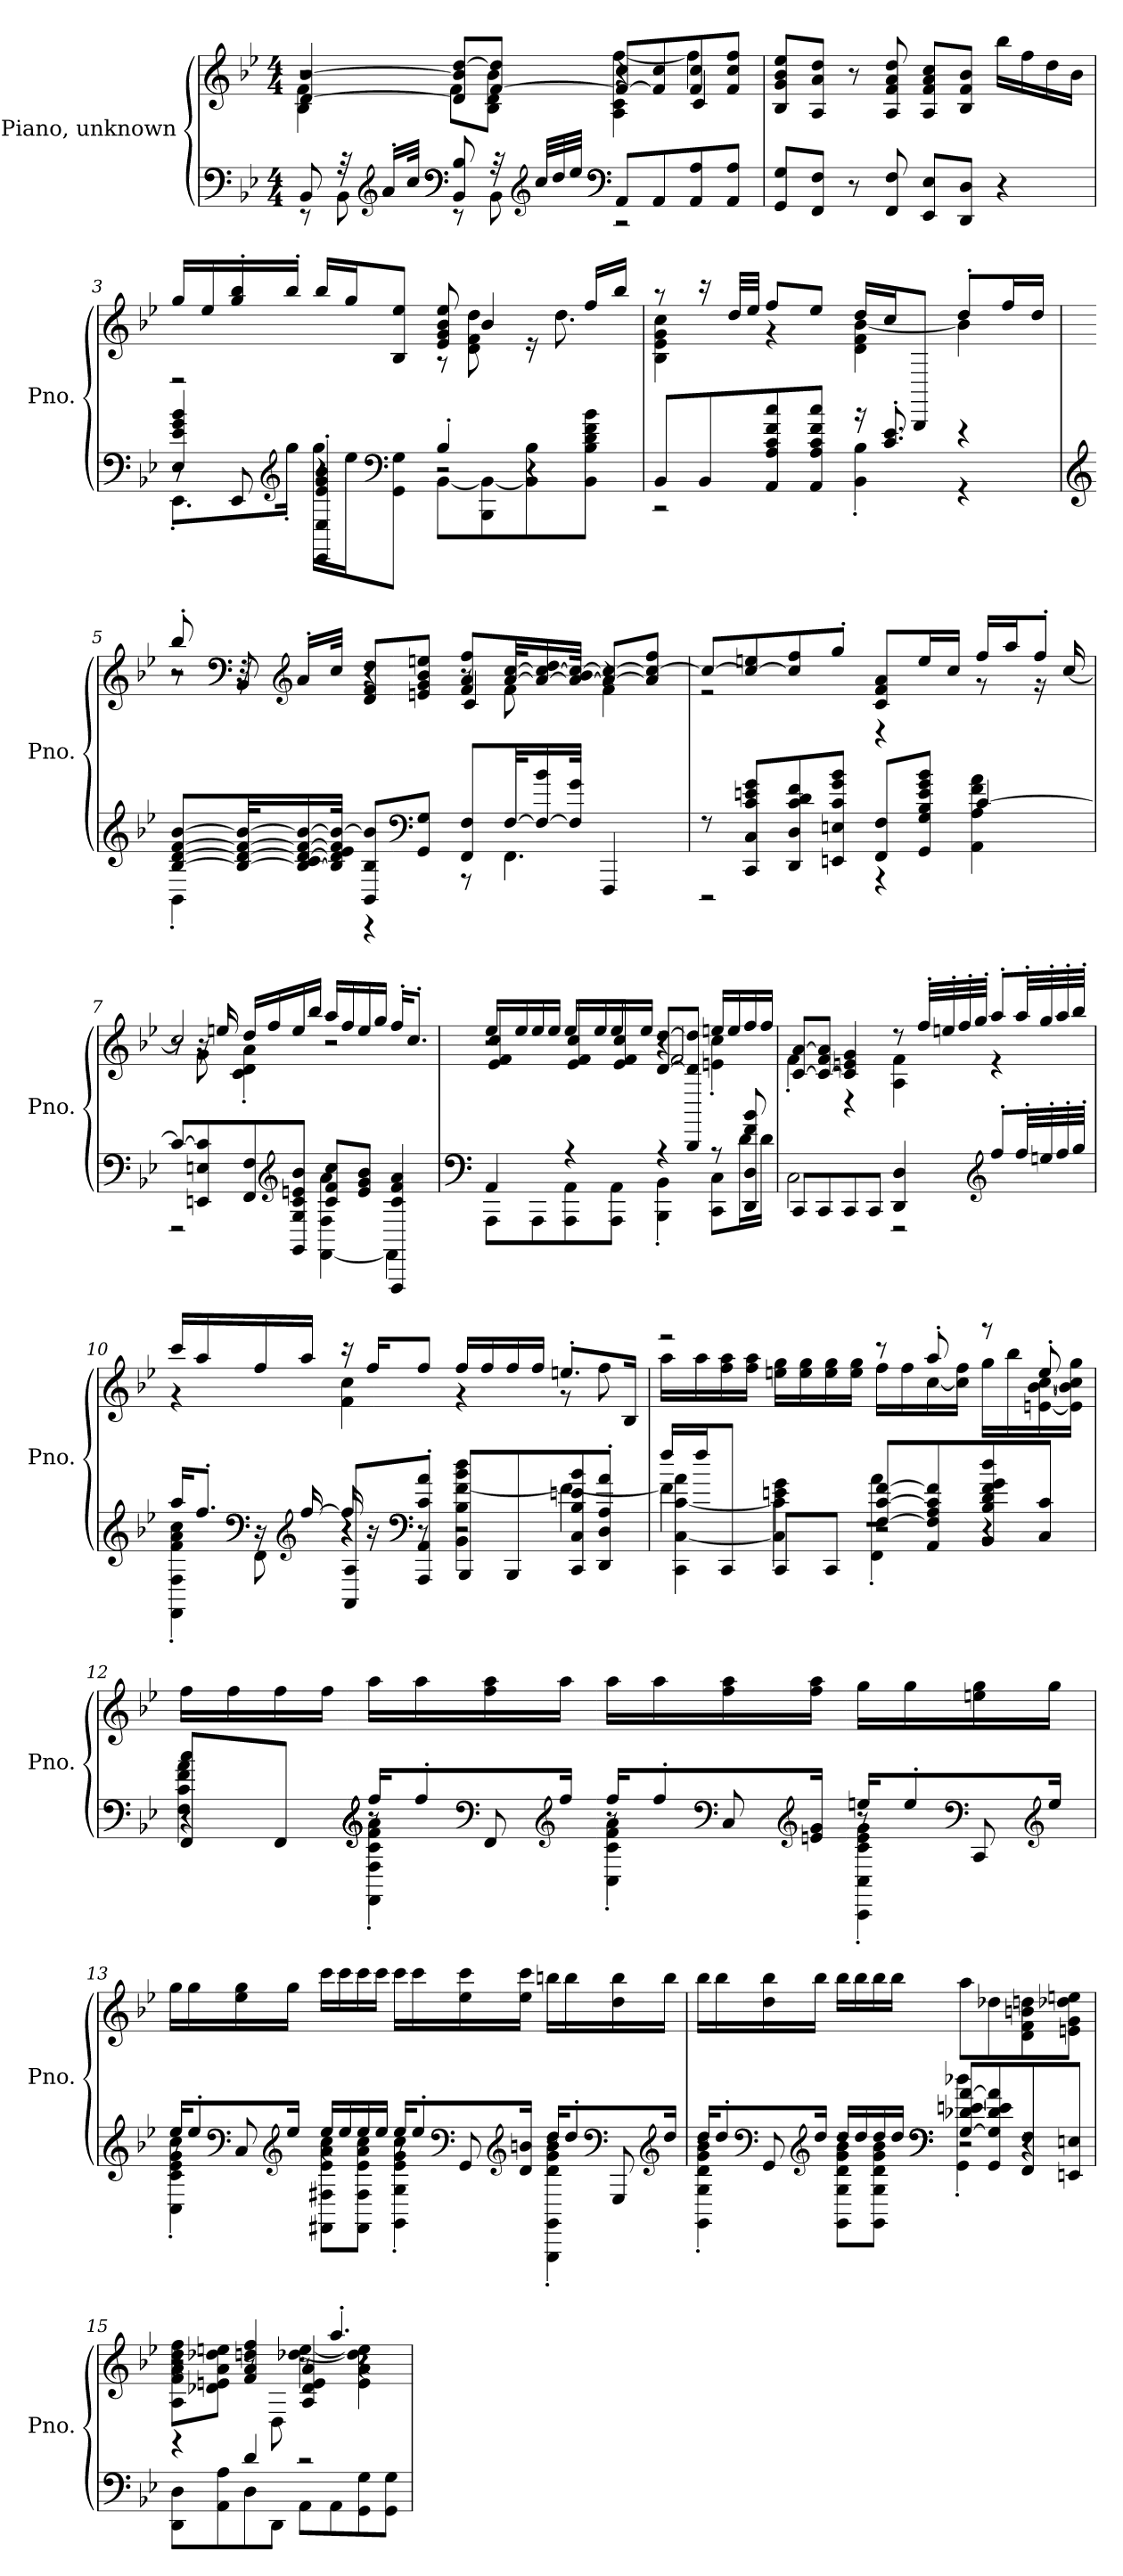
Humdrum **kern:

**kern	**kern
*part1	*part1
*staff2	*staff1
*I"Piano, unknown	*
*I'Pno.	*
*clefF4	*clefG2
*k[b-e-]	*k[b-e-]
*M4/4	*M4/4
*MM120	*MM120
=1	=1
*^	*^
*	*	*	*^
8BB-/	8r	[4d/ [4b-/	4B-\ 4f\	2r
32r	8BB-\	.	.	.
*clefG2	*	*	*	*
16a'/LL	.	.	.	.
32cc/JJk	.	.	.	.
*clefF4	*	*	*	*
8BB-/ 8B-/	8r	8d/] 8b-/] [8dd/L	8f\L	.
32r	8BB-\	[8f/ 8dd/]J	8B-\ 8d\ 8b-\J	.
*clefG2	*	*	*	*
32cc/LLL	.	.	.	.
32dd/	.	.	.	.
32ee-/JJJ	.	.	.	.
*clefF4	*	*	*	*
8AA/L	2r	8f/_ 8cc/L	4A\ 4c\ [4ff\	4r
8AA/	.	8f/] 8cc/	.	.
8AA/ 8A/	.	8f/ 8cc/	4ff\]	4c/
8AA/ 8A/J	.	8f/ 8cc/ 8ff/J	.	.
*v	*v	*	*	*
*	*v	*v	*v
=2	=2
8GG/ 8G/L	8B-/ 8g/ 8b-/ 8ee-/L
8FF/ 8F/J	8A/ 8a/ 8dd/J
8r	8r
8FF/ 8F/	8A/ 8f/ 8a/ 8dd/
8EE-/ 8E-/L	8A/ 8f/ 8a/ 8cc/L
8DD/ 8D/J	8B-/ 8f/ 8b-/J
4r	16bb-\LL
.	16ff\
.	16dd\
.	16b-\JJ
!!LO:LB:g=z
=3	=3
*^	*^
*	*^	*	*
4E-/ 4e-/ 4g/ 4b-/	8.EE-'\L	8r	16gg/LL	2r
.	.	.	16ee-/	.
.	.	8EE-/	16gg/' 16bb-/'	.
*clefG2	*	*	*	*
.	16gg'\Jk	.	16bb-'/JJ	.
4EE-/' 4E-/' 4e-/' 4g/' 4b-/'	16gg\LL	4r	16bb-/LL	.
.	16ee-\J	.	16gg/J	.
*clefF4	*	*	*	*
.	8GG\ 8G\J	.	8B-/ 8ee-/J	.
4B-'/	[8BB-\L	2r	8e-/ 8g/ 8b-/ 8ee-/	8r
.	8BBB-\ 8BB-\_	.	4b-/	8d\ 8f\ 8dd\
4r	8BB-\] 8B-\	.	.	16r
.	.	.	.	8.dd\
.	8BB-\ 8B-\ 8d\ 8f\ 8b-\J	.	16ff/LL	.
.	.	.	16bb-/JJ	.
*	*v	*v	*	*
=4	=4	=4	=4
8BB-/L	2r	8r	4B-\ 4e-\ 4g\ 4cc\
8BB-/	.	16r	.
.	.	32dd/LLL	.
.	.	32ee-/JJJ	.
8AA/ 8A/ 8c/ 8f/ 8cc/	.	8ff/L	4r
8AA/ 8A/ 8c/ 8f/ 8cc/J	.	8ee-/J	.
16r	4BB-\' 4B-\'	16dd/LL	4d\ 4f\ [4b-\
8.c/' 8.e-/'	.	16cc/J	.
.	.	8BBB-/J	.
4r	4r	8dd'/L	4b-\]
.	.	16ff/L	.
.	.	16dd/JJ	.
*	*	*v	*v
!!LO:LB:g=z
=5	=5	=5
*clefG2	*	*
*	*	*^
*	*	*	*^
[8B-/ [8d/ [8f/ [8b-/L	4BB-'\	8bb-'/	2r	8r
*	*	*clefF4	*	*
32B-/_ 32d/_ 32f/_ 32b-/_KL	.	32r	.	8BB-/
*	*	*clefG2	*	*
16B-/_ 16c/ 16d/_ 16f/_ 16b-/_	.	16a'/LL	.	.
32B-/] 32d/] 32e-/ 32f/] 32b-/_JJk	.	32cc/JJk	.	.
8BB-/ 8B-/ 8b-/]L	4r	8d/ 8f/ 8dd/L	.	4r
*clefF4	*	*	*	*
8GG/ 8G/J	.	8en/ 8g/ 8b-/ 8een/J	.	.
8FF/ 8F/L	8r	8f/ 8a/ 8ff/L	8r	4c/
[32F/KL	4.FF\	[32a/ [32cc/KL	8f\	.
16F/_ 16b-/	.	16a/_ 16cc/_ 16dd/	.	.
32F/] 32g/JJk	.	32a/_ 32b-/ 32cc/_JJk	.	.
4FFF/	.	8a/_ 8cc/_L	4f\	4r
.	.	8a/] 8cc/_ 8ff/J	.	.
*	*	*	*v	*v
=6	=6	=6	=6
8r	2r	8cc/L_	2r
8CC/ 8C/ 8c/ 8en/ 8g/L	.	8cc/_ 8een/	.
8DD/ 8D/ 8c/ 8d/ 8f/	.	8cc/] 8ff/	.
8EEn/ 8En/ 8c/ 8g/ 8b-/J	.	8gg'/J	.
8FF/ 8F/L	4r	8c/ 8f/ 8a/L	4r
8GG/ 8G/ 8B-/ 8e/ 8g/ 8b-/J	.	16ee/L	.
.	.	16cc/JJ	.
[4c/	4AA\ 4A\ 4f\ 4a\	16ff/LL	8r
.	.	16aa/J	.
.	.	8ff'/J	16r
.	.	.	[16cc/
!!LO:LB:g=z
=7	=7	=7	=7
*	*	*	*^
8c/L_	2r	8r	8r	2cc/]
8EEn/ 8En/ 8c/]	.	16r	8g\	.
.	.	16een/	.	.
8FF/ 8F/	.	16dd/LL	4c\' 4d\' 4a\'	.
.	.	16ff/	.	.
*clefG2	*	*	*	*
8GG/ 8G/ 8c/ 8en/ 8b-/J	.	16ee/	.	.
.	.	16bb-/JJ	.	.
8c/ 8f/ 8cc/L	[4FF\ 4F\ 4a\	16aa/LL	2r	2r
.	.	16ff/	.	.
8e/ 8g/ 8b-/J	.	16ee/	.	.
.	.	16gg/JJ	.	.
4FFF/ 4c/ 4f/ 4a/	4FF\]	16ff'/KL	.	.
.	.	8.cc'/J	.	.
=8	=8	=8	=8	=8
*clefF4	*	*	*	*
4AA/	8AAA\L	16ee-/LL	2r	4e-/ 4f/ 4cc/
.	.	16ee-/	.	.
.	8AAA\	16ee-/	.	.
.	.	16ee-/JJ	.	.
4r	8AAA\ 8AA\	16ee-/LL	.	8e-/ 8f/ 8cc/L
.	.	16ee-/	.	.
.	8AAA\ 8AA\J	16ee-/	.	8e-/ 8f/ 8cc/J
.	.	16ee-/JJ	.	.
4r	4BBB-\' 4BB-\'	[8d/ [8dd/L	4r	2f/
.	.	8BBB-/ 8d/] 8dd/]J	.	.
8r	8CC\ 8C\L	16een/LL	4en\' 4cc\'	.
.	.	16ee/	.	.
8DD/ 8D/ 8f/ 8b-/	16d\L	16ff/	.	.
.	16d\JJ	16ff/JJ	.	.
*	*	*	*v	*v
!!LO:LB:g=z
=9	=9	=9	=9
8CC/L	2C\	[8c/ [8a/L	4f'\
8CC/	.	8c/_ 8f/ 8a/]J	.
8CC/	.	4c/] 4en/ 4g/	4r
8CC/J	.	.	.
4DD/ 4D/	2r	8r	4A\ 4f\
.	.	32ff'/LLL	.
.	.	32een'/	.
.	.	32ff'/	.
.	.	32gg'/JJJ	.
*clefG2	*	*	*
8ff'/L	.	8aa'/L	4r
32ff'/LL	.	32aa'/LL	.
32een'/	.	32gg'/	.
32ff'/	.	32aa'/	.
32gg'/JJJ	.	32bb-'/JJJ	.
=10	=10	=10	=10
*^	*^	*	*
8r	4FF\' 4F\' 4f\' 4a\' 4cc\'	16aa/KL	8r	16ccc/LL	4r
.	.	8.ff'/J	.	16aa/	.
*clefF4	*	*	*	*	*
16r	.	.	8FF\	16ff/	.
*clefG2	*	*	*	*	*
[16ff/	.	.	.	16aa/JJ	.
16ff/]	4r	8AA/ 8A/L	4r	16r	4f\ 4cc\
16r	.	.	.	16ff/KL	.
*clefF4	*	*	*	*	*
8r	.	8AAA/' 8AA/' 8c/' 8a/'J	.	8ff/J	.
2r	4BB-\ 4B-\ [4f\ 4b-\ 4dd\	8BBB-/L	2r	16ff/LL	4r
.	.	.	.	16ff/	.
.	.	8BBB-/	.	16ff/	.
.	.	.	.	16ff/JJ	.
.	4f\_	8CC/ 8C/ 8B-/ 8en/ 8b-/	.	8.een'/L	8r
.	.	8DD/' 8D/' 8A/' 8a/'J	.	.	8ff\
.	.	.	.	16B-/Jk	.
!!LO:LB:g=z	!!
=11	=11	=11	=11	=11	=11
1r	4f\]	16ff/LL	4CC\ [4C\ [4c\ 4a\	2r	16aa\LL
.	.	16ff/J	.	.	16aa\
.	.	8CC/J	.	.	16ff\ 16aa\
.	.	.	.	.	16ff\ 16aa\JJ
.	4en\ 4g\	8CC/L	4C\] 4c\]	.	16een\ 16gg\LL
.	.	.	.	.	16ee\ 16gg\
.	.	8CC/J	.	.	16ee\ 16gg\
.	.	.	.	.	16ee\ 16gg\JJ
.	2r	[8F/ [8c/ [8f/L	4FF\' 4a\'	8r	16ff\LL
.	.	.	.	.	16ff\
.	.	8AA/ 8F/] 8A/ 8c/] 8f/]	.	8aa'/	[16cc\
.	.	.	.	.	16cc\] 16ff\JJ
.	.	8BB-/ 8B-/ 8d/ 8f/ 8g/ 8dd/	4r	8r	16gg\LL
.	.	.	.	.	16bb-\
.	.	8C/ 8c/J	.	8ee'/	[16en\ [16b-\ [16cc\
.	.	.	.	.	16e\] 16b-\] 16cc\] 16gg\JJ
*	*	*v	*v	*	*
*	*	*	*v	*v
!!LO:PB:g=z
=12	=12	=12	=12
8FF/ 8cc/L	4F\ 4c\ 4f\ 4a\	4r	16ff\LL
.	.	.	16ff\
8FF/J	.	.	16ff\
.	.	.	16ff\JJ
*clefG2	*	*	*
16ff/KL	4FF\' 4F\' 4c\' 4f\' 4a\'	8r	16aa\LL
8ff'/	.	.	16aa\
*clefF4	*	*	*
.	.	8FF/	16ff\ 16aa\
*clefG2	*	*	*
16ff/Jk	.	.	16aa\JJ
16ff/KL	4C\' 4c\' 4f\' 4a\'	8r	16aa\LL
8ff'/	.	.	16aa\
*clefF4	*	*	*
.	.	8C/	16ff\ 16aa\
*clefG2	*	*	*
16en/ 16g/Jk	.	.	16ff\ 16aa\JJ
16een/KL	4CC\' 4C\' 4c\' 4e\' 4g\'	8r	16gg\LL
8ee'/	.	.	16gg\
*clefF4	*	*	*
.	.	8CC/	16een\ 16gg\
*clefG2	*	*	*
16ee/Jk	.	.	16gg\JJ
!!LO:LB:g=z
=13	=13	=13	=13
16ee-/KL	4C\' 4c\' 4e-\' 4g\' 4cc\'	8r	16gg\LL
8ee-'/	.	.	16gg\
*clefF4	*	*	*
.	.	8C/	16ee-\ 16gg\
*clefG2	*	*	*
16ee-/Jk	.	.	16gg\JJ
16ee-/LL	8FF#X\ 8F#X\ 8e-\ 8a\ 8cc\L	4r	16ccc\LL
16ee-/	.	.	16ccc\
16ee-/	8FF#\ 8F#\ 8e-\ 8a\ 8cc\J	.	16ccc\
16ee-/JJ	.	.	16ccc\JJ
16ee-/KL	4GG\' 4G\' 4e-\' 4g\' 4cc\'	8r	16ccc\LL
8ee-'/	.	.	16ccc\
*clefF4	*	*	*
.	.	8GG/	16ee-\ 16ccc\
*clefG2	*	*	*
16d/ 16bn/Jk	.	.	16ee-\ 16ccc\JJ
16dd/KL	4GGG\' 4GG\' 4d\' 4g\' 4b\'	8r	16bbn\LL
8dd'/	.	.	16bb\
*clefF4	*	*	*
.	.	8GGG/	16dd\ 16bb\
*clefG2	*	*	*
16dd/Jk	.	.	16bb\JJ
!!LO:LB:g=z
=14	=14	=14	=14
16dd/KL	4GG\' 4G\' 4d\' 4g\' 4b-\'	8r	16bb-\LL
8dd'/	.	.	16bb-\
*clefF4	*	*	*
.	.	8GG/	16dd\ 16bb-\
*clefG2	*	*	*
16dd/Jk	.	.	16bb-\JJ
16dd/LL	8GG\ 8G\ 8d\ 8g\ 8b-\L	4r	16bb-\LL
16dd/	.	.	16bb-\
16dd/	8GG\ 8G\ 8d\ 8g\ 8b-\J	.	16bb-\
16dd/JJ	.	.	16bb-\JJ
*clefF4	*	*	*
[8G/ [8d-X/ [8en/ [8a/L	4GG\' 4dd-X\'	2r	8aa\L
8GG/ 8G/] 8d-/] 8e/] 8a/]	.	.	8dd-X\
8FF/ 8F/	4r	.	8d\ 8f\ 8bn\ 8ddn\
8EEn/ 8En/J	.	.	8en\ 8g\ 8dd-X\ 8een\J
*	*v	*v	*
=15	=15	=15
*	*	*^
*	*	*	*^
4r	8DD\ 8D\L	2r	8A\ 8f\ 8a\ 8dd\ 8ff\L	4r
.	8AA\ 8A\	.	8d-X\ 8en\ 8a\ 8dd-X\ 8een\J	.
4d/	8D\	.	8r	4f/ 4a/ 4ddn/ 4ff/
.	8DD\J	.	8D\	.
2r	8AA\L	8r	[4dd-X\ [4ee\	4A/ 4d-/ 4e/ 4a/
.	8AA\	4.aa'/	.	.
.	8GG\ 8G\	.	4e\ 4a\ 4dd-\] 4ee\]	4r
.	8GG\ 8G\J	.	.	.
*v	*v	*	*	*
*	*v	*v	*v
=	=
*-	*-
